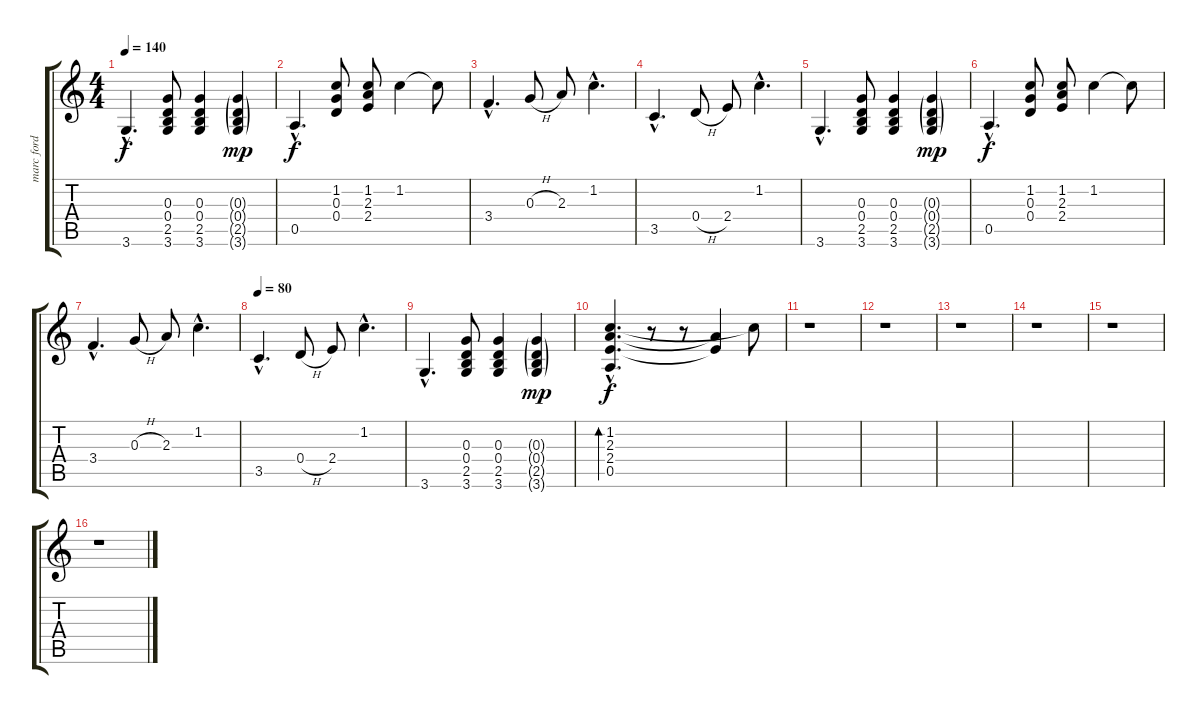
\track ("marc ford guitare" "marc ford ") {instrument acousticguitarsteel}
\staff {score tabs}
\tuning (E4 B3 G3 D3 A2 E2) {hide}
\ts (4 4)
\tempo 140
\clef g2
\ks c
3.6{hac}.4{d dy f} (0.3 0.4 2.5 3.6).8 (0.3 0.4 2.5 3.6).4 (0.3{g} 0.4{g} 2.5{g} 3.6{g}).4{dy mp} |
0.5{hac}.4{d dy f} (1.2 0.3 0.4).8 (1.2 2.3 2.4).8 1.2.4 1.2{t}.8 |
3.4{hac}.4{d} 0.3{h}.8 2.3.8 1.2{hac}.4{d} |
3.5{hac}.4{d} 0.4{h}.8 2.4.8 1.2{hac}.4{d} |
3.6{hac}.4{d} (0.3 0.4 2.5 3.6).8 (0.3 0.4 2.5 3.6).4 (0.3{g} 0.4{g} 2.5{g} 3.6{g}).4{dy mp} |
0.5{hac}.4{d dy f} (1.2 0.3 0.4).8 (1.2 2.3 2.4).8 1.2.4 1.2{t}.8 |
3.4{hac}.4{d} 0.3{h}.8 2.3.8 1.2{hac}.4{d} |
\tempo 80
3.5{hac}.4{d} 0.4{h}.8 2.4.8 1.2{hac}.4{d} |
3.6{hac}.4{d} (0.3 0.4 2.5 3.6).8 (0.3 0.4 2.5 3.6).4 (0.3{g} 0.4{g} 2.5{g} 3.6{g}).4{dy mp} |
(1.2{hac} 2.3{hac} 2.4{hac} 0.5{hac}).4{d bd 480 dy f} r.8 r.8 (2.3{t} 2.4{t}).4 1.2{t}.8 |
r.1 |
r.1 |
r.1 |
r.1 |
r.1 |
r.1
